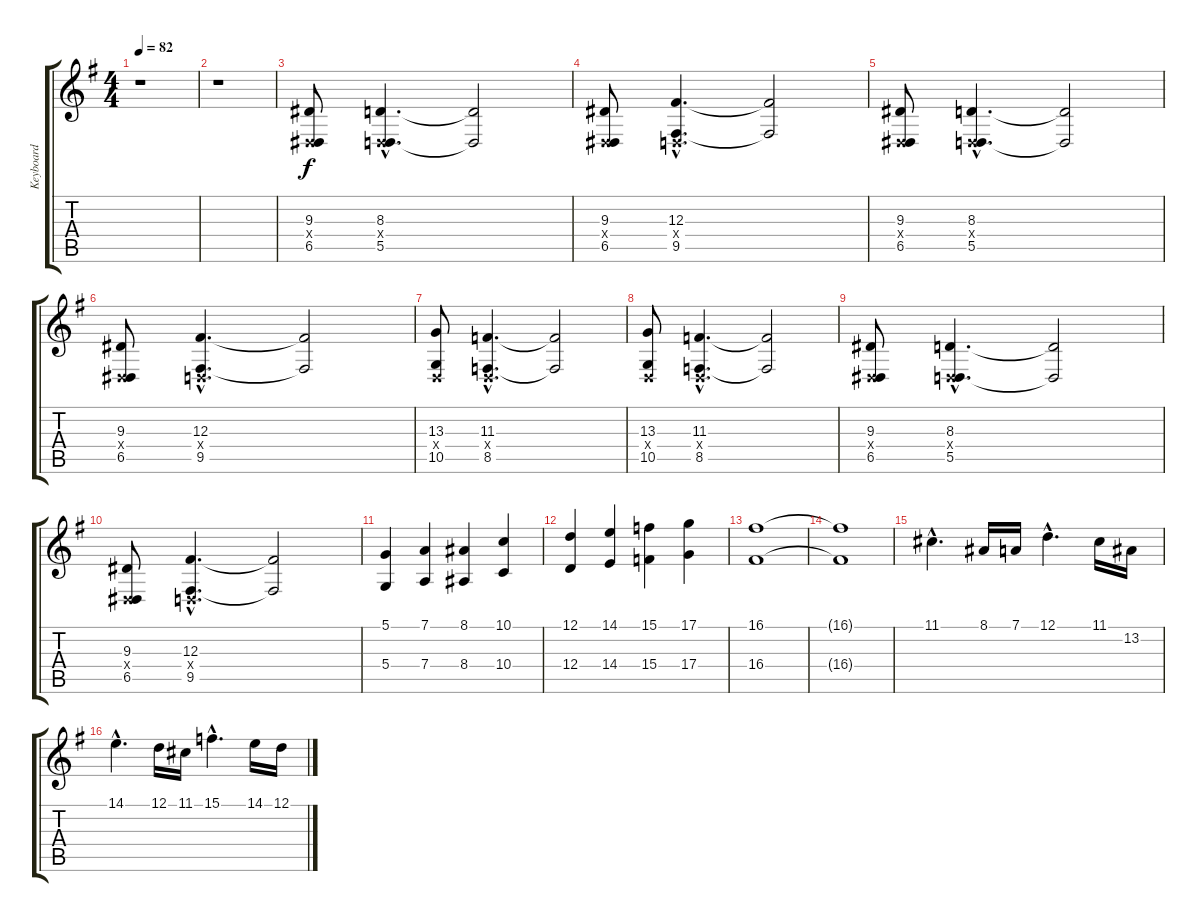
\track ("Keyboard" "Keyboard") {instrument stringensemble1}
\staff {score tabs}
\tuning (D4 A3 Gb3 D3 A2 D2) {hide}
\ts (4 4)
\tempo 82
\clef g2
\ks g
r.1{dy f} |
r.1 |
(9.3 0.4{x} 6.5).8 (8.3{hac} 0.4{hac x} 5.5{hac}).4{d} (8.3{t} 5.5{t}).2 |
(9.3 0.4{x} 6.5).8 (12.3{hac} 0.4{hac x} 9.5{hac}).4{d} (12.3{t} 9.5{t}).2 |
(9.3 0.4{x} 6.5).8 (8.3{hac} 0.4{hac x} 5.5{hac}).4{d} (8.3{t} 5.5{t}).2 |
(9.3 0.4{x} 6.5).8 (12.3{hac} 0.4{hac x} 9.5{hac}).4{d} (12.3{t} 9.5{t}).2 |
(13.3 0.4{x} 10.5).8 (11.3{hac} 0.4{hac x} 8.5{hac}).4{d} (11.3{t} 8.5{t}).2 |
(13.3 0.4{x} 10.5).8 (11.3{hac} 0.4{hac x} 8.5{hac}).4{d} (11.3{t} 8.5{t}).2 |
(9.3 0.4{x} 6.5).8 (8.3{hac} 0.4{hac x} 5.5{hac}).4{d} (8.3{t} 5.5{t}).2 |
(9.3 0.4{x} 6.5).8 (12.3{hac} 0.4{hac x} 9.5{hac}).4{d} (12.3{t} 9.5{t}).2 |
(5.1 5.4).4 (7.1 7.4).4 (8.1 8.4).4 (10.1 10.4).4 |
(12.1 12.4).4 (14.1 14.4).4 (15.1 15.4).4 (17.1 17.4).4 |
(16.1 16.4).1 |
(16.1{t} 16.4{t}).1 |
11.1{hac}.4{d} 8.1.16 7.1.16 12.1{hac}.4{d} 11.1.16 13.2.16 |
14.1{hac}.4{d} 12.1.16 11.1.16 15.1{hac}.4{d} 14.1.16 12.1.16
